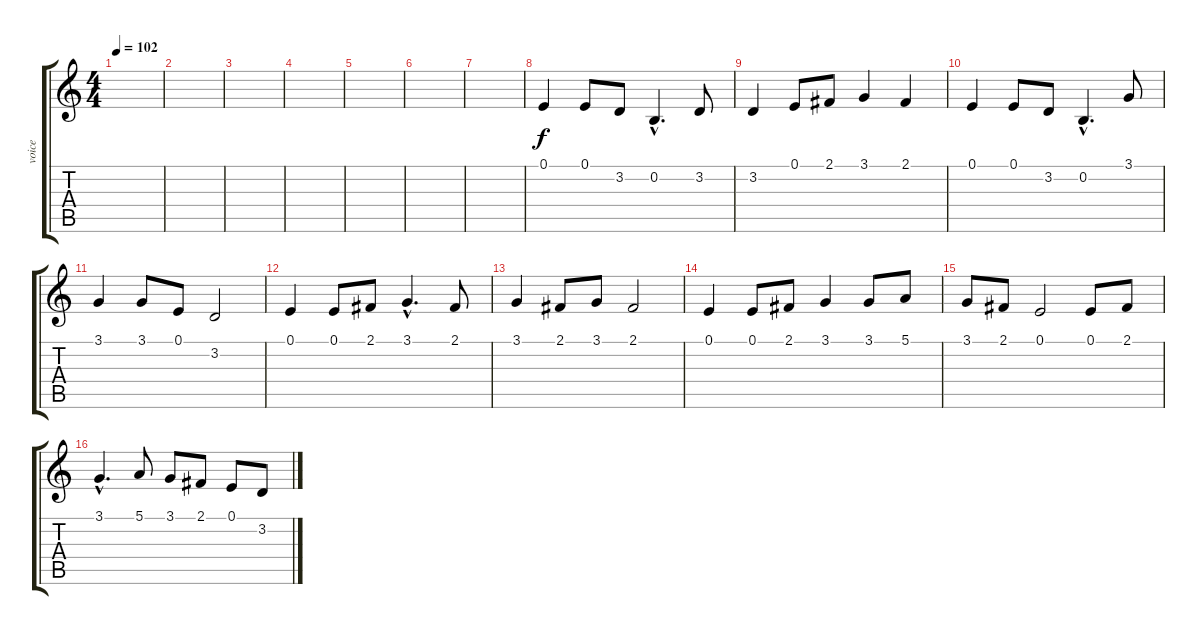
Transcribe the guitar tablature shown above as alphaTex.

\track ("voice" "voice") {instrument tenorsax}
\staff {score tabs}
\tuning (E4 B3 G3 D3 A2 E2) {hide}
\ts (4 4)
\tempo 102
\clef g2
\ks c
|
|
|
|
|
|
|
0.1.4 0.1.8 3.2.8 0.2{hac}.4{d} 3.2.8 |
3.2.4 0.1.8 2.1.8 3.1.4 2.1.4 |
0.1.4 0.1.8 3.2.8 0.2{hac}.4{d} 3.1.8 |
3.1.4 3.1.8 0.1.8 3.2.2 |
0.1.4 0.1.8 2.1.8 3.1{hac}.4{d} 2.1.8 |
3.1.4 2.1.8 3.1.8 2.1.2 |
0.1.4 0.1.8 2.1.8 3.1.4 3.1.8 5.1.8 |
3.1.8 2.1.8 0.1.2 0.1.8 2.1.8 |
3.1{hac}.4{d} 5.1.8 3.1.8 2.1.8 0.1.8 3.2.8
